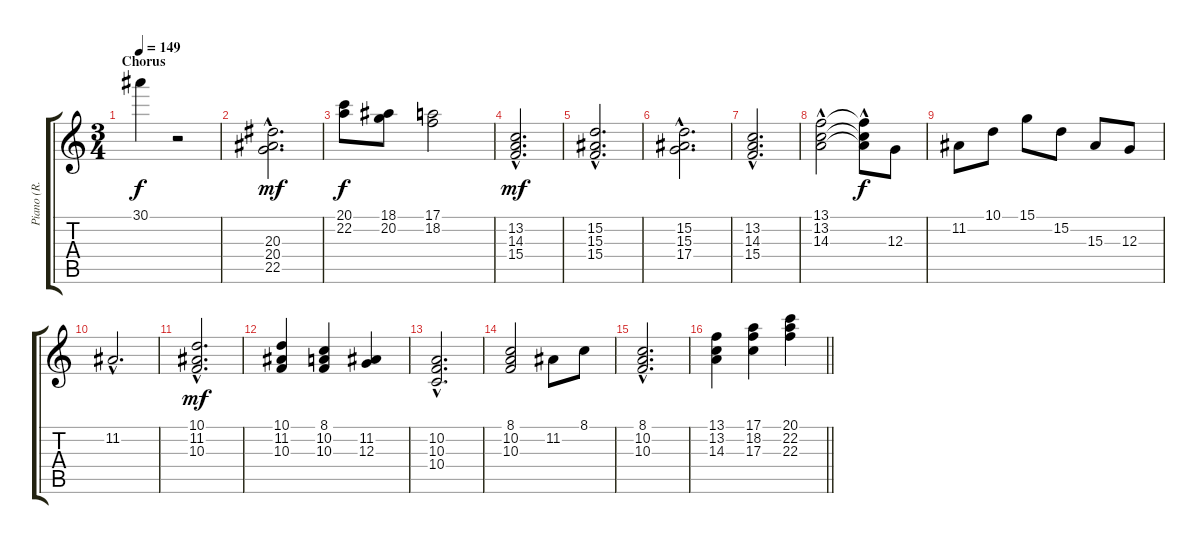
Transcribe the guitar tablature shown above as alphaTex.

\track ("Piano (R. Hand)" "Piano (R. ") {instrument acousticgrandpiano}
\staff {score tabs}
\tuning (E4 B3 G3 D3 A2 E2) {hide}
\ts (3 4)
\section ("" "Chorus")
\tempo 149
\clef g2
\ks c
30.1.4{dy f} r.2 |
(20.3{hac} 20.4{hac} 22.5{hac}).2{d dy mf} |
(20.1 22.2).8{dy f} (18.1 20.2).8 (17.1 18.2).2 |
(13.2{hac} 14.3{hac} 15.4{hac}).2{d dy mf} |
(15.2{hac} 15.3{hac} 15.4{hac}).2{d} |
(15.2{hac} 15.3{hac} 17.4{hac}).2{d} |
(13.2{hac} 14.3{hac} 15.4{hac}).2{d} |
(13.1 13.2 14.3{hac}).2 (13.1{hac t} 13.2{hac t} 14.3{t}).8{dy f} 12.3.8 |
11.2.8 10.1.8 15.1.8 15.2.8 15.3.8 12.3.8 |
11.2{hac}.2{d} |
(10.1{hac} 11.2{hac} 10.3{hac}).2{d dy mf} |
(10.1 11.2 10.3).4 (8.1 10.2 10.3).4 (11.2 12.3).4 |
(10.2{hac} 10.3{hac} 10.4{hac}).2{d} |
(8.1 10.2 10.3).2 11.2.8 8.1.8 |
(8.1{hac} 10.2{hac} 10.3{hac}).2{d} |
\barLineRight lightlight
(13.1 13.2 14.3).4 (17.1 18.2 17.3).4 (20.1 22.2 22.3).4
